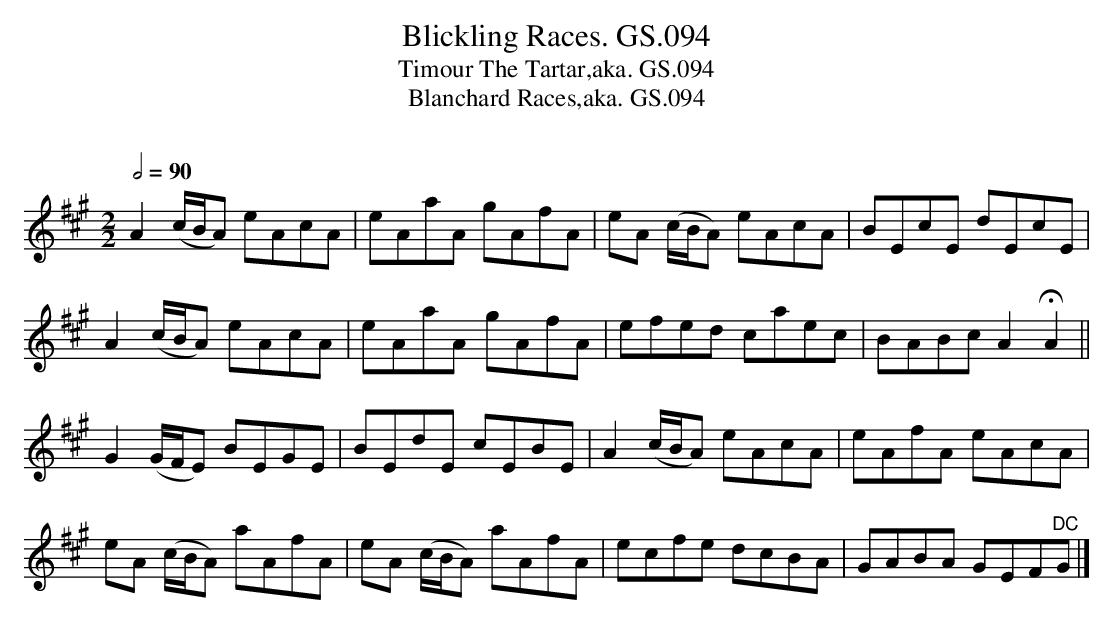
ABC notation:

X:1
T:Blickling Races. GS.094
T:Timour The Tartar,aka. GS.094
T:Blanchard Races,aka. GS.094
M:2/2
L:1/8
Q:1/2=90
O:
K:A major
A2 (c/2B/2A) eAcA | eAaA gAfA | eA (c/2B/2A) eAcA | BEcE dEcE |
A2 (c/2B/2A) eAcA |eAaA gAfA | efed caec | BABc A2HA2 ||
G2 (G/2F/2E) BEGE | BEdE cEBE |\
A2 (c/2B/2A) eAcA | eAfA eAcA |
eA (c/2B/2A) aAfA | eA (c/2B/2A) aAfA|\
ecfe dcBA | GABA GEF"^DC"G |]
